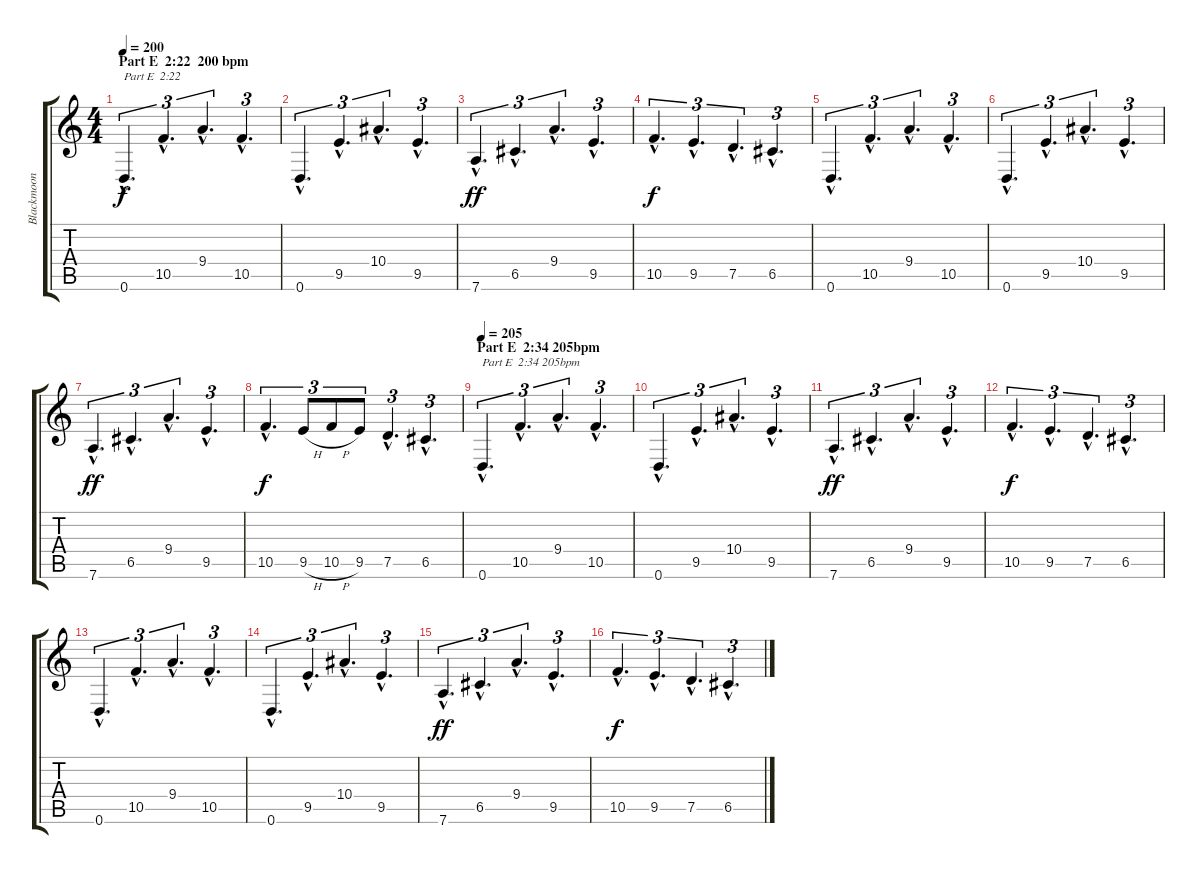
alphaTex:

\track ("Blackmoon" "Blackmoon") {instrument overdrivenguitar}
\staff {score tabs}
\tuning (D4 A3 F3 C3 G2 D2) {hide}
\ts (4 4)
\section ("" "Part E  2:22  200 bpm")
\tempo 200
\clef g2
\ks c
0.6{hac}.4{d tu (3 2) txt "Part E  2:22" dy f} 10.5{hac}.4{d tu (3 2)} 9.4{hac}.4{d tu (3 2)} 10.5{hac}.4{d tu (3 2)} |
0.6{hac}.4{d tu (3 2)} 9.5{hac}.4{d tu (3 2)} 10.4{hac}.4{d tu (3 2)} 9.5{hac}.4{d tu (3 2)} |
7.6{hac}.4{d tu (3 2) dy ff} 6.5{hac}.4{d tu (3 2)} 9.4{hac}.4{d tu (3 2)} 9.5{hac}.4{d tu (3 2)} |
10.5{hac}.4{d tu (3 2) dy f} 9.5{hac}.4{d tu (3 2)} 7.5{hac}.4{d tu (3 2)} 6.5{hac}.4{d tu (3 2)} |
0.6{hac}.4{d tu (3 2)} 10.5{hac}.4{d tu (3 2)} 9.4{hac}.4{d tu (3 2)} 10.5{hac}.4{d tu (3 2)} |
0.6{hac}.4{d tu (3 2)} 9.5{hac}.4{d tu (3 2)} 10.4{hac}.4{d tu (3 2)} 9.5{hac}.4{d tu (3 2)} |
7.6{hac}.4{d tu (3 2) dy ff} 6.5{hac}.4{d tu (3 2)} 9.4{hac}.4{d tu (3 2)} 9.5{hac}.4{d tu (3 2)} |
10.5{hac}.4{d tu (3 2) dy f} 9.5{h}.8{tu (3 2)} 10.5{h}.8{tu (3 2)} 9.5.8{tu (3 2)} 7.5{hac}.4{d tu (3 2)} 6.5{hac}.4{d tu (3 2)} |
\section ("" "Part E  2:34 205bpm")
\tempo 205
0.6{hac}.4{d tu (3 2) txt "Part E  2:34 205bpm"} 10.5{hac}.4{d tu (3 2)} 9.4{hac}.4{d tu (3 2)} 10.5{hac}.4{d tu (3 2)} |
0.6{hac}.4{d tu (3 2)} 9.5{hac}.4{d tu (3 2)} 10.4{hac}.4{d tu (3 2)} 9.5{hac}.4{d tu (3 2)} |
7.6{hac}.4{d tu (3 2) dy ff} 6.5{hac}.4{d tu (3 2)} 9.4{hac}.4{d tu (3 2)} 9.5{hac}.4{d tu (3 2)} |
10.5{hac}.4{d tu (3 2) dy f} 9.5{hac}.4{d tu (3 2)} 7.5{hac}.4{d tu (3 2)} 6.5{hac}.4{d tu (3 2)} |
0.6{hac}.4{d tu (3 2)} 10.5{hac}.4{d tu (3 2)} 9.4{hac}.4{d tu (3 2)} 10.5{hac}.4{d tu (3 2)} |
0.6{hac}.4{d tu (3 2)} 9.5{hac}.4{d tu (3 2)} 10.4{hac}.4{d tu (3 2)} 9.5{hac}.4{d tu (3 2)} |
7.6{hac}.4{d tu (3 2) dy ff} 6.5{hac}.4{d tu (3 2)} 9.4{hac}.4{d tu (3 2)} 9.5{hac}.4{d tu (3 2)} |
10.5{hac}.4{d tu (3 2) dy f} 9.5{hac}.4{d tu (3 2)} 7.5{hac}.4{d tu (3 2)} 6.5{hac}.4{d tu (3 2)}
